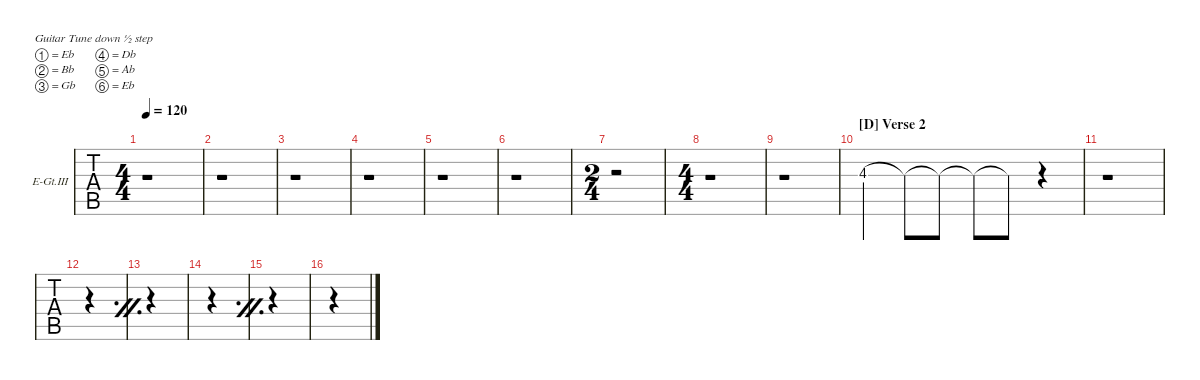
\hideDynamics
\bracketExtendMode nobrackets
\firstSystemTrackNameOrientation horizontal
\otherSystemsTrackNameOrientation horizontal
\track ("E.Guitar III" "E-Gt.III") {instrument overdrivenguitar}
\staff {tabs}
\tuning (Eb4 Bb3 Gb3 Db3 Ab2 Eb2)
\ts (4 4)
\tempo 120
\clef g2
\ks bminor
r.1{dy mf} |
r.1 |
r.1 |
r.1 |
r.1 |
r.1 |
\ts (2 4)
r.2 |
\ts (4 4)
r.1 |
r.1 |
\section ("D" "Verse 2")
4.3.4 4.3{t}.8 4.3{t}.8 4.3{t}.8 4.3{t}.8 r.4 |
r.1 |
\simile firstofdouble
|
\simile secondofdouble
|
\simile firstofdouble
|
\simile secondofdouble
|
\simile firstofdouble
